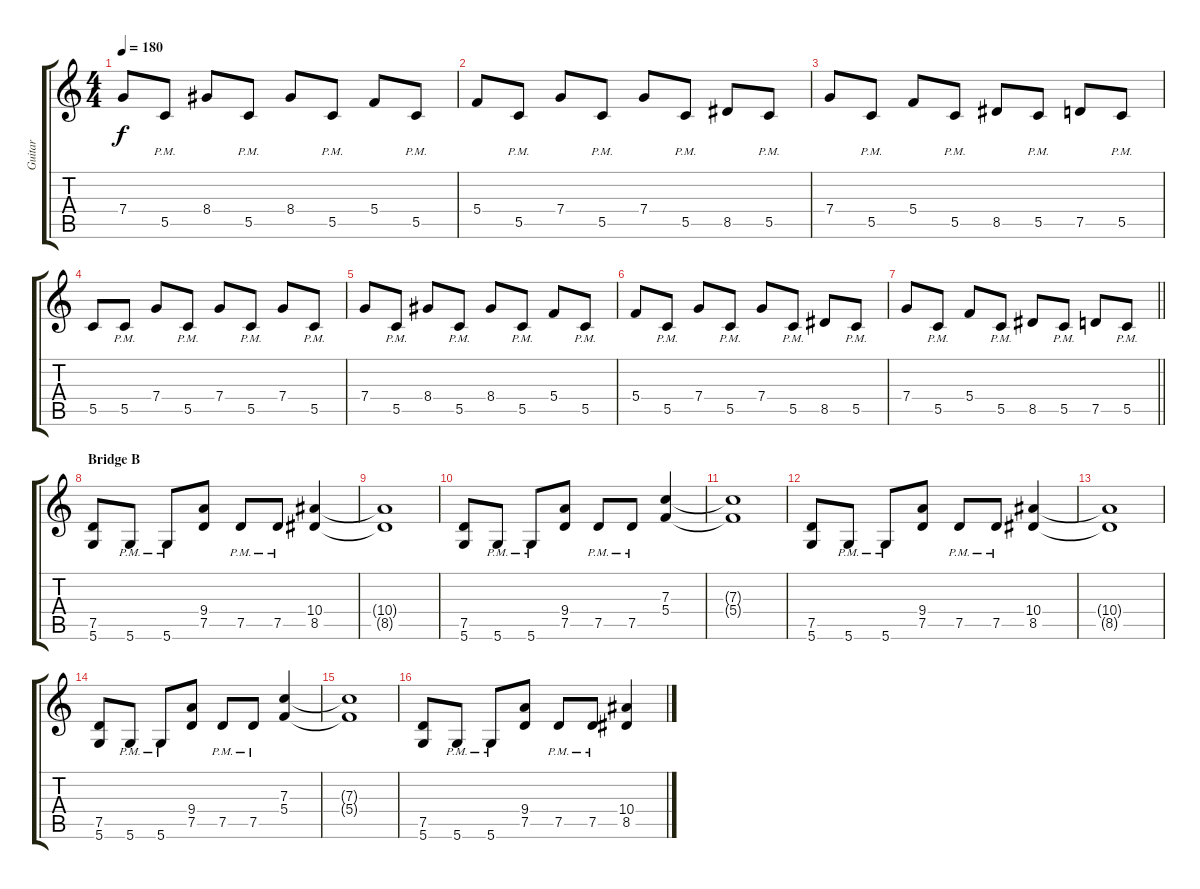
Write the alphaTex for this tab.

\track ("Guitar" "Guitar") {instrument overdrivenguitar}
\staff {score tabs}
\tuning (D4 A3 F3 C3 G2 D2) {hide}
\ts (4 4)
\tempo 180
\clef g2
\ks c
7.4.8{dy f} 5.5{pm}.8 8.4.8 5.5{pm}.8 8.4.8 5.5{pm}.8 5.4.8 5.5{pm}.8 |
5.4.8 5.5{pm}.8 7.4.8 5.5{pm}.8 7.4.8 5.5{pm}.8 8.5.8 5.5{pm}.8 |
7.4.8 5.5{pm}.8 5.4.8 5.5{pm}.8 8.5.8 5.5{pm}.8 7.5.8 5.5{pm}.8 |
5.5.8 5.5{pm}.8 7.4.8 5.5{pm}.8 7.4.8 5.5{pm}.8 7.4.8 5.5{pm}.8 |
7.4.8 5.5{pm}.8 8.4.8 5.5{pm}.8 8.4.8 5.5{pm}.8 5.4.8 5.5{pm}.8 |
5.4.8 5.5{pm}.8 7.4.8 5.5{pm}.8 7.4.8 5.5{pm}.8 8.5.8 5.5{pm}.8 |
\barLineRight lightlight
7.4.8 5.5{pm}.8 5.4.8 5.5{pm}.8 8.5.8 5.5{pm}.8 7.5.8 5.5{pm}.8 |
\section ("" "Bridge B")
(7.5 5.6).8 5.6{pm}.8 5.6{pm}.8 (9.4 7.5).8 7.5{pm}.8 7.5{pm}.8 (10.4 8.5).4 |
(10.4{t} 8.5{t}).1 |
(7.5 5.6).8 5.6{pm}.8 5.6{pm}.8 (9.4 7.5).8 7.5{pm}.8 7.5{pm}.8 (7.3 5.4).4 |
(7.3{t} 5.4{t}).1 |
(7.5 5.6).8 5.6{pm}.8 5.6{pm}.8 (9.4 7.5).8 7.5{pm}.8 7.5{pm}.8 (10.4 8.5).4 |
(10.4{t} 8.5{t}).1 |
(7.5 5.6).8 5.6{pm}.8 5.6{pm}.8 (9.4 7.5).8 7.5{pm}.8 7.5{pm}.8 (7.3 5.4).4 |
(7.3{t} 5.4{t}).1 |
(7.5 5.6).8 5.6{pm}.8 5.6{pm}.8 (9.4 7.5).8 7.5{pm}.8 7.5{pm}.8 (10.4 8.5).4
